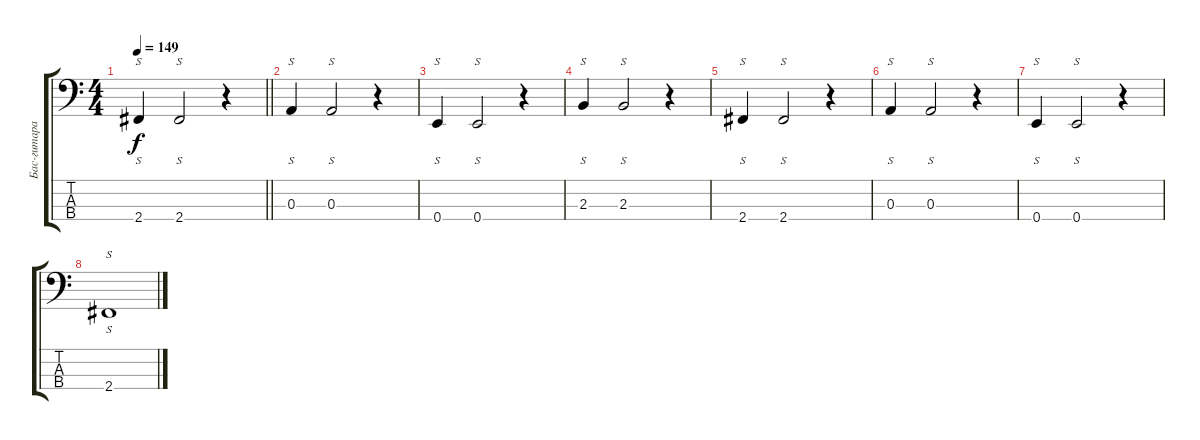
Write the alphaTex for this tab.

\track ("Бас-гитара" "Бас-гитара") {instrument electricbassfinger}
\staff {score tabs}
\tuning (G2 D2 A1 E1) {hide}
\ts (4 4)
\tempo 149
\clef f4
\barLineRight lightlight
\ks c
2.4.4{s dy f} 2.4.2{s} r.4 |
0.3.4{s} 0.3.2{s} r.4 |
0.4.4{s} 0.4.2{s} r.4 |
2.3.4{s} 2.3.2{s} r.4 |
2.4.4{s} 2.4.2{s} r.4 |
0.3.4{s} 0.3.2{s} r.4 |
0.4.4{s} 0.4.2{s} r.4 |
2.4.1{s}
